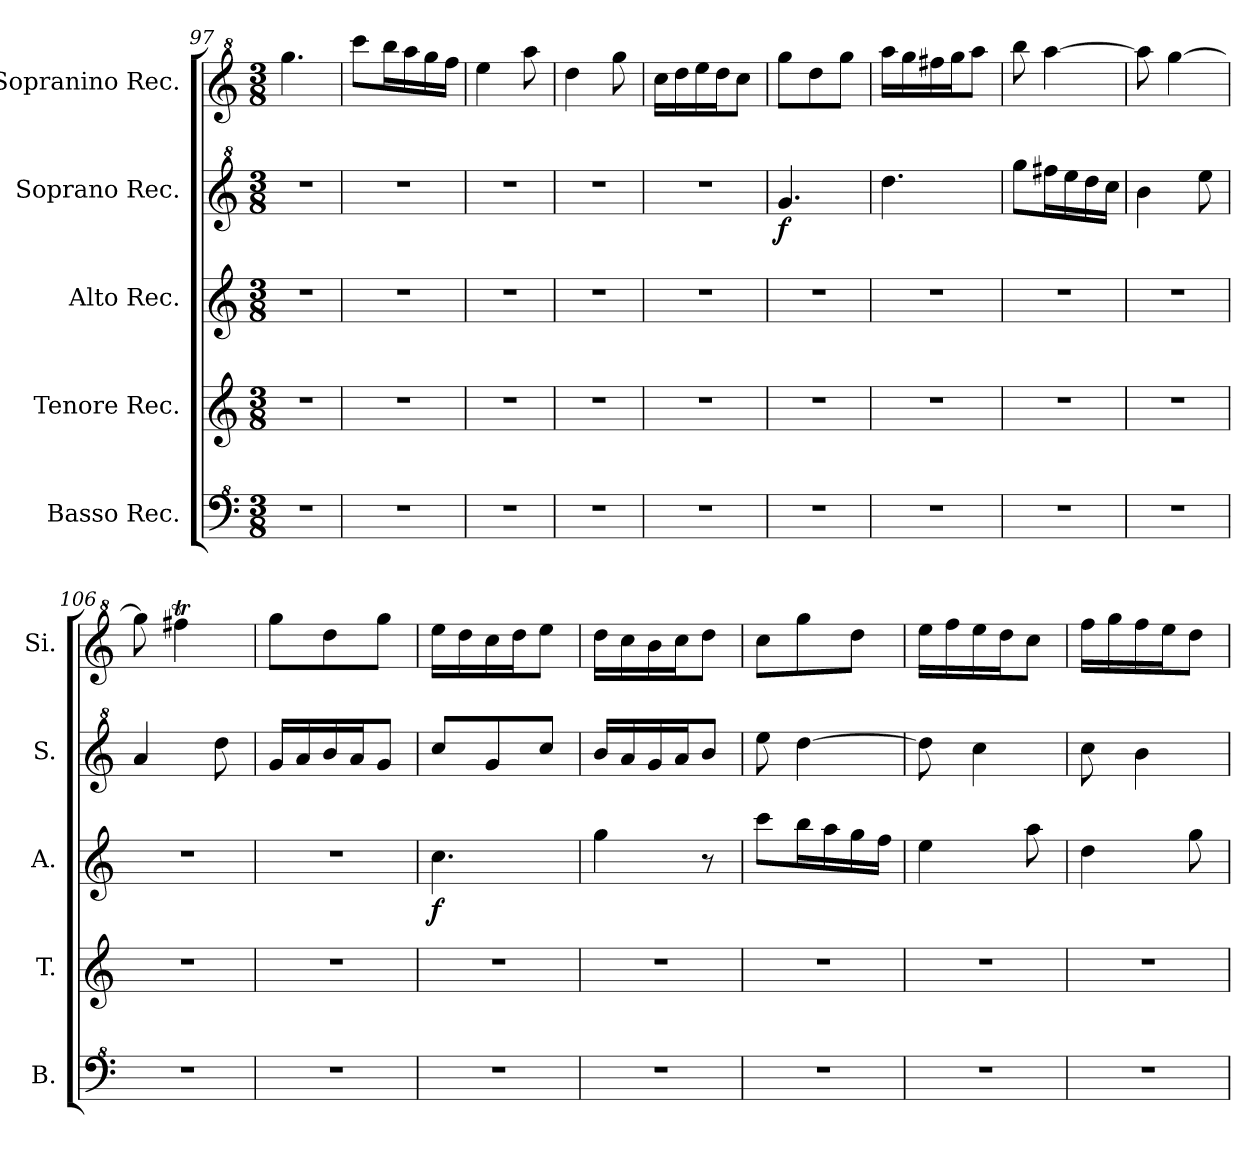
**kern	**kern	**kern	**dynam	**kern	**dynam	**kern
*part5	*part4	*part3	*part3	*part2	*part2	*part1
*staff5	*staff4	*staff3	*staff3	*staff2	*staff2	*staff1
*I"Basso Rec.	*I"Tenore Rec.	*I"Alto Rec.	*	*I"Soprano Rec.	*	*I"Sopranino Rec.
*I'B.	*I'T.	*I'A.	*	*I'S.	*	*I'Si.
*clefF^4	*clefG2	*clefG2	*	*clefG^2	*	*clefG^2
*k[]	*k[]	*k[]	*	*k[]	*	*k[]
*M3/8	*M3/8	*M3/8	*	*M3/8	*	*M3/8
=97	=97	=97	=97	=97	=97	=97
4.r	4.r	4.r	.	4.r	.	4.ggg\
=98	=98	=98	=98	=98	=98	=98
4.r	4.r	4.r	.	4.r	.	8cccc\L
.	.	.	.	.	.	16bbb\L
.	.	.	.	.	.	16aaa\
.	.	.	.	.	.	16ggg\
.	.	.	.	.	.	16fff\JJ
=99	=99	=99	=99	=99	=99	=99
4.r	4.r	4.r	.	4.r	.	4eee\
.	.	.	.	.	.	8aaa\
=100	=100	=100	=100	=100	=100	=100
4.r	4.r	4.r	.	4.r	.	4ddd\
.	.	.	.	.	.	8ggg\
=101	=101	=101	=101	=101	=101	=101
4.r	4.r	4.r	.	4.r	.	16ccc\LL
.	.	.	.	.	.	16ddd\
.	.	.	.	.	.	16eee\
.	.	.	.	.	.	16ddd\J
.	.	.	.	.	.	8ccc\J
=102	=102	=102	=102	=102	=102	=102
!	!	!	!	!	!LO:DY:b	!
4.r	4.r	4.r	.	4.gg/	f	8ggg\L
.	.	.	.	.	.	8ddd\
.	.	.	.	.	.	8ggg\J
=103	=103	=103	=103	=103	=103	=103
4.r	4.r	4.r	.	4.ddd\	.	16aaa\LL
.	.	.	.	.	.	16ggg\
.	.	.	.	.	.	16fff#X\
.	.	.	.	.	.	16ggg\J
.	.	.	.	.	.	8aaa\J
=104	=104	=104	=104	=104	=104	=104
4.r	4.r	4.r	.	8ggg\L	.	8bbb\
.	.	.	.	16fff#X\L	.	[4aaa\
.	.	.	.	16eee\	.	.
.	.	.	.	16ddd\	.	.
.	.	.	.	16ccc\JJ	.	.
=105	=105	=105	=105	=105	=105	=105
4.r	4.r	4.r	.	4bb\	.	8aaa\]
.	.	.	.	.	.	[4ggg\
.	.	.	.	8eee\	.	.
=106	=106	=106	=106	=106	=106	=106
4.r	4.r	4.r	.	4aa/	.	8ggg\]
.	.	.	.	.	.	4fff#Xt\
.	.	.	.	8ddd\	.	.
=107	=107	=107	=107	=107	=107	=107
4.r	4.r	4.r	.	16gg/LL	.	8ggg\L
.	.	.	.	16aa/	.	.
.	.	.	.	16bb/	.	8ddd\
.	.	.	.	16aa/J	.	.
.	.	.	.	8gg/J	.	8ggg\J
=108	=108	=108	=108	=108	=108	=108
!	!	!	!LO:DY:b	!	!	!
4.r	4.r	4.cc\	f	8ccc/L	.	16eee\LL
.	.	.	.	.	.	16ddd\
.	.	.	.	8gg/	.	16ccc\
.	.	.	.	.	.	16ddd\J
.	.	.	.	8ccc/J	.	8eee\J
!!LO:LB:g=z
=109	=109	=109	=109	=109	=109	=109
4.r	4.r	4gg\	.	16bb/LL	.	16ddd\LL
.	.	.	.	16aa/	.	16ccc\
.	.	.	.	16gg/	.	16bb\
.	.	.	.	16aa/J	.	16ccc\J
.	.	8r	.	8bb/J	.	8ddd\J
=110	=110	=110	=110	=110	=110	=110
4.r	4.r	8ccc\L	.	8eee\	.	8ccc\L
.	.	16bb\L	.	[4ddd\	.	8ggg\
.	.	16aa\	.	.	.	.
.	.	16gg\	.	.	.	8ddd\J
.	.	16ff\JJ	.	.	.	.
=111	=111	=111	=111	=111	=111	=111
4.r	4.r	4ee\	.	8ddd\]	.	16eee\LL
.	.	.	.	.	.	16fff\
.	.	.	.	4ccc\	.	16eee\
.	.	.	.	.	.	16ddd\J
.	.	8aa\	.	.	.	8ccc\J
=112	=112	=112	=112	=112	=112	=112
4.r	4.r	4dd\	.	8ccc\	.	16fff\LL
.	.	.	.	.	.	16ggg\
.	.	.	.	4bb\	.	16fff\
.	.	.	.	.	.	16eee\J
.	.	8gg\	.	.	.	8ddd\J
=	=	=	=	=	=	=
*-	*-	*-	*-	*-	*-	*-
